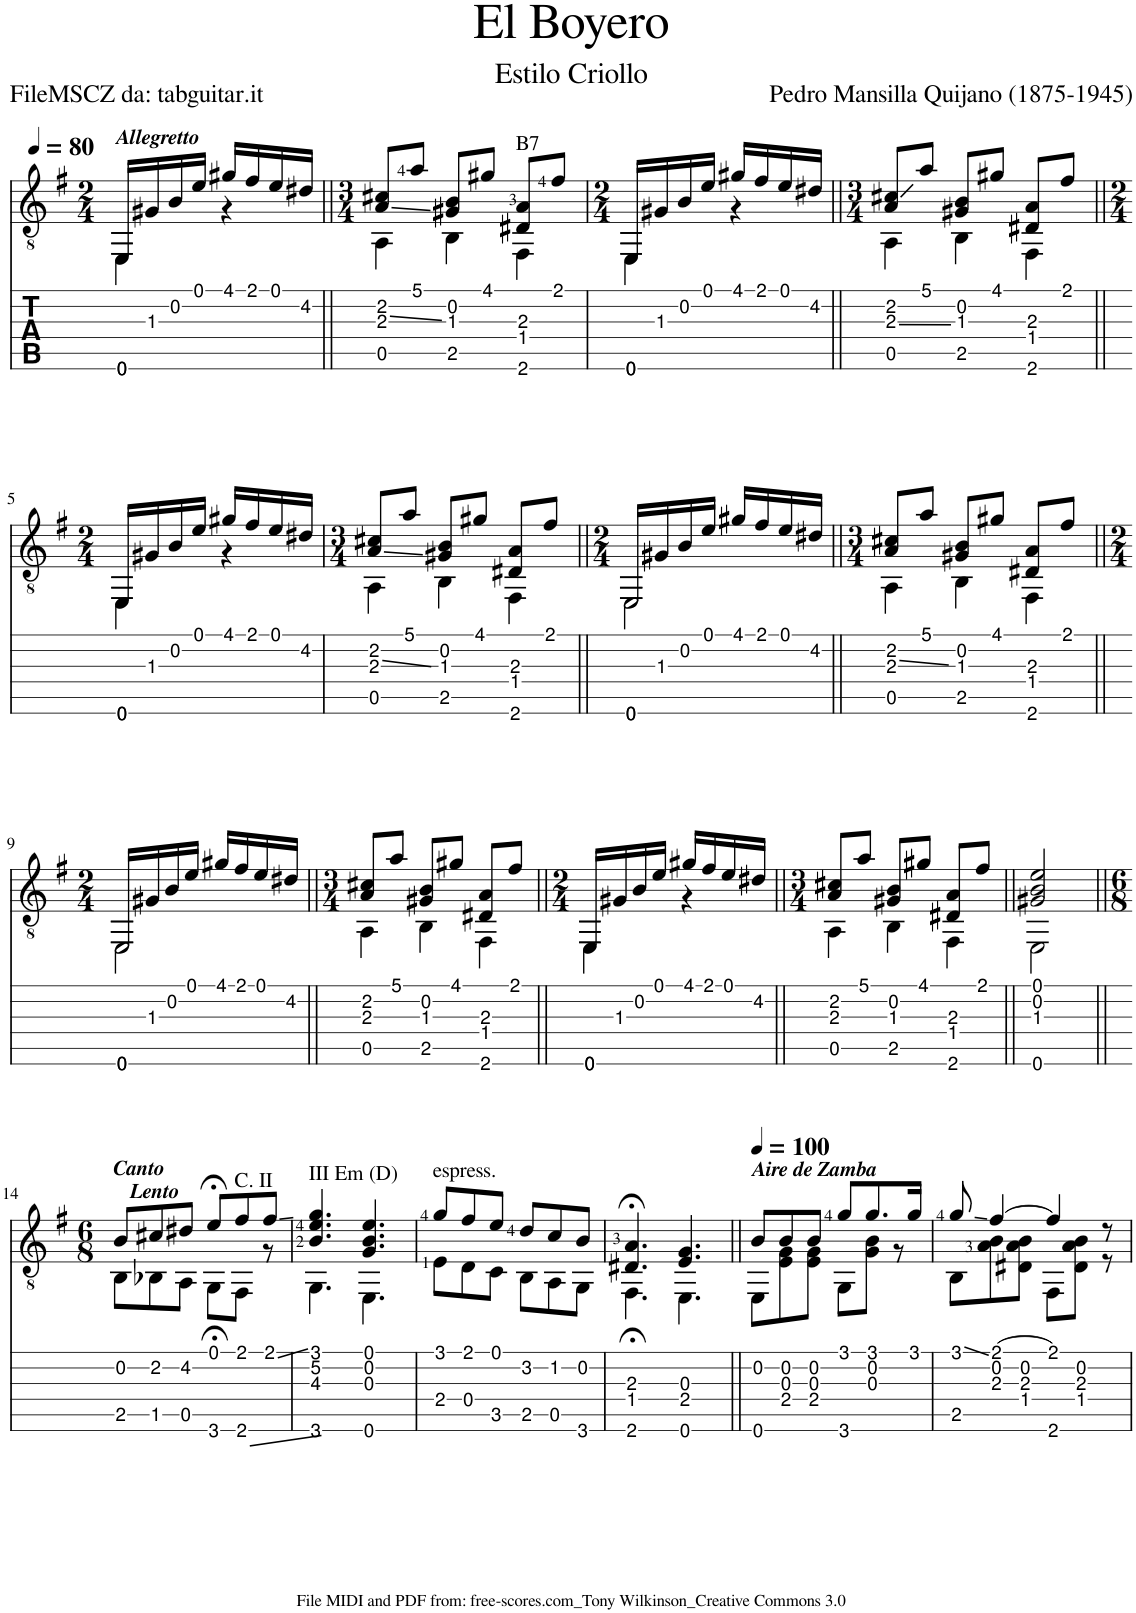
**kern	**kern
*part1	*part1
*staff2	*staff1
*I"Guitar	*
*I'Guit.	*
*stria6	*
*	*clefGv2
*k[f#]	*k[f#]
*M2/4	*M2/4
*MM80	*MM80
=1	=1
*^	*^
!	!	!LO:TX:a:Bi:t=Allegretto	!
16EELL	4EE	16EE/LL	4EE\
16G#J	.	16G#X/	.
16BL	.	16B/	.
16eJJ	.	16e/JJ	.
16g#LL	4r	16g#X/LL	4r
16f#J	.	16f#/	.
16eL	.	16e/	.
16d#JJ	.	16d#X/JJ	.
=2||	=2||	=2||	=2||
*M3/4	*	*M3/4	*
8A\ 8c#X\L	4AA	8A/ 8c#X/L	4AA\
8aJ	.	8a/J	.
8G#X\ 8B\L	4BB	8G#X/ 8B/L	4BB\
8g#XJ	.	8g#X/J	.
!	!	!LO:TX:a:t=B7	!
8D#X\ 8A\L	4FF#	8D#X/ 8A/L	4FF#\
8f#J	.	8f#/J	.
=3	=3	=3	=3
*M2/4	*	*M2/4	*
16EELL	4EE	16EE/LL	4EE\
16G#XJ	.	16G#X/	.
16BL	.	16B/	.
16eJJ	.	16e/JJ	.
16g#LL	4r	16g#X/LL	4r
16f#J	.	16f#/	.
16eL	.	16e/	.
16d#XJJ	.	16d#X/JJ	.
=4||	=4||	=4||	=4||
*M3/4	*	*M3/4	*
8A\ 8c#X\L	4AA	8A/ 8c#X/L	4AA\
8aJ	.	8a/J	.
8G#X\ 8B\L	4BB	8G#X/ 8B/L	4BB\
8g#XJ	.	8g#X/J	.
8D#X\ 8A\L	4FF#	8D#X/ 8A/L	4FF#\
8f#J	.	8f#/J	.
!!LO:LB:g=z	!!
=5||	=5||	=5||	=5||
*M2/4	*	*M2/4	*
16EELL	4EE	16EE/LL	4EE\
16G#XJ	.	16G#X/	.
16BL	.	16B/	.
16eJJ	.	16e/JJ	.
16g#LL	4r	16g#X/LL	4r
16f#J	.	16f#/	.
16eL	.	16e/	.
16d#XJJ	.	16d#X/JJ	.
=6	=6	=6	=6
*M3/4	*	*M3/4	*
8A\ 8c#X\L	4AA	8A/ 8c#X/L	4AA\
8aJ	.	8a/J	.
8G#X\ 8B\L	4BB	8G#X/ 8B/L	4BB\
8g#XJ	.	8g#X/J	.
8D#X\ 8A\L	4FF#	8D#X/ 8A/L	4FF#\
8f#J	.	8f#/J	.
=7||	=7||	=7||	=7||
*M2/4	*	*M2/4	*
!	!	!LO:N:head=open	!
16EELL	2EE	16EE/LL	2EE\
16G#XJ	.	16G#X/	.
16BL	.	16B/	.
16eJJ	.	16e/JJ	.
16g#LL	.	16g#X/LL	.
16f#J	.	16f#/	.
16eL	.	16e/	.
16d#XJJ	.	16d#X/JJ	.
=8||	=8||	=8||	=8||
*M3/4	*	*M3/4	*
8A\ 8c#X\L	4AA	8A/ 8c#X/L	4AA\
8aJ	.	8a/J	.
8G#X\ 8B\L	4BB	8G#X/ 8B/L	4BB\
8g#XJ	.	8g#X/J	.
8D#X\ 8A\L	4FF#	8D#X/ 8A/L	4FF#\
8f#J	.	8f#/J	.
!!LO:LB:g=z	!!
=9||	=9||	=9||	=9||
*M2/4	*	*M2/4	*
!LO:N:head=open	!	!LO:N:head=open	!
16EELL	2EE	16EE/LL	2EE\
16G#XJ	.	16G#X/	.
16BL	.	16B/	.
16eJJ	.	16e/JJ	.
16g#LL	.	16g#X/LL	.
16f#J	.	16f#/	.
16eL	.	16e/	.
16d#XJJ	.	16d#X/JJ	.
=10||	=10||	=10||	=10||
*M3/4	*	*M3/4	*
8A\ 8c#X\L	4AA	8A/ 8c#X/L	4AA\
8aJ	.	8a/J	.
8G#X\ 8B\L	4BB	8G#X/ 8B/L	4BB\
8g#XJ	.	8g#X/J	.
8D#X\ 8A\L	4FF#	8D#X/ 8A/L	4FF#\
8f#J	.	8f#/J	.
=11||	=11||	=11||	=11||
*M2/4	*	*M2/4	*
16EELL	4EE	16EE/LL	4EE\
16G#XJ	.	16G#X/	.
16BL	.	16B/	.
16eJJ	.	16e/JJ	.
16g#LL	4r	16g#X/LL	4r
16f#J	.	16f#/	.
16eL	.	16e/	.
16d#XJJ	.	16d#X/JJ	.
=12||	=12||	=12||	=12||
*M3/4	*	*M3/4	*
8A\ 8c#X\L	4AA	8A/ 8c#X/L	4AA\
8aJ	.	8a/J	.
8G#X\ 8B\L	4BB	8G#X/ 8B/L	4BB\
8g#XJ	.	8g#X/J	.
8D#X\ 8A\L	4FF#	8D#X/ 8A/L	4FF#\
8f#J	.	8f#/J	.
=13||	=13||	=13||	=13||
2G# 2B 2e	2EE	2G#X/ 2B/ 2e/	2EE\
!!LO:LB:g=z	!!
=14||	=14||	=14||	=14||
*M6/8	*	*M6/8	*
!	!	!LO:TX:a:Bi:t=Canto	!
!	!	!LO:TX:a:t=Lento	!
8BL	8BBL	8B/L	8BB\L
8c#	8BB-	8c#X/	8BB-X\
8d#J	8AAJ	8d#X/J	8AA\J
8e;<L	8GGL	8e;</L	8GG\L
!	!	!LO:TX:a:t=C. II	!
8f#	8FF#J	8f#/	8FF#\J
8f#J	8r	8f#/J	8r
=15	=15	=15	=15
!	!	!LO:TX:a:t=III Em (D)	!
4.B 4.e 4.g	4.GG	4.B/ 4.e/ 4.g/	4.GG\
4.G 4.B 4.e	4.EE	4.G/ 4.B/ 4.e/	4.EE\
=16	=16	=16	=16
!	!	!LO:TX:a:t=espress.	!
8gL	8EL	8g/L	8E\L
8f#	8D	8f#/	8D\
8eJ	8CJ	8e/J	8C\J
8dL	8BBL	8d/L	8BB\L
8c	8AA	8c/	8AA\
8BJ	8GGJ	8B/J	8GG\J
=17	=17	=17	=17
4.D#;< 4.A;<	4.FF#	4.D#X/;< 4.A/;<	4.FF#\
4.E 4.G	4.EE	4.E/ 4.G/	4.EE\
=18||	=18||	=18||	=18||
*	*	*MM100	*
!	!	!LO:TX:a:Bi:t=Aire de Zamba	!
8BL	8EEL	8B/L	8EE\L
8B	8E\ 8G\	8B/	8E\ 8G\
8BJ	8E\ 8G\J	8B/J	8E\ 8G\J
8gL	8GGL	8g/L	8GG\L
8.g	8G\ 8B\J	8.g/	8G\ 8B\J
.	8r	.	8r
16gJk	.	16g/Jk	.
=19	=19	=19	=19
8g	8BBL	8g/	8BB\L
[4f#	8A\ 8B\	[4f#/	8A\ 8B\
.	8D#\ 8A\ 8B\J	.	8D#X\ 8A\ 8B\J
4f#]	8FF#L	4f#/]	8FF#\L
.	8D#\ 8A\ 8B\J	.	8D#\ 8A\ 8B\J
8r	8r	8r	8r
*v	*v	*	*
*	*v	*v
=	=
*-	*-
